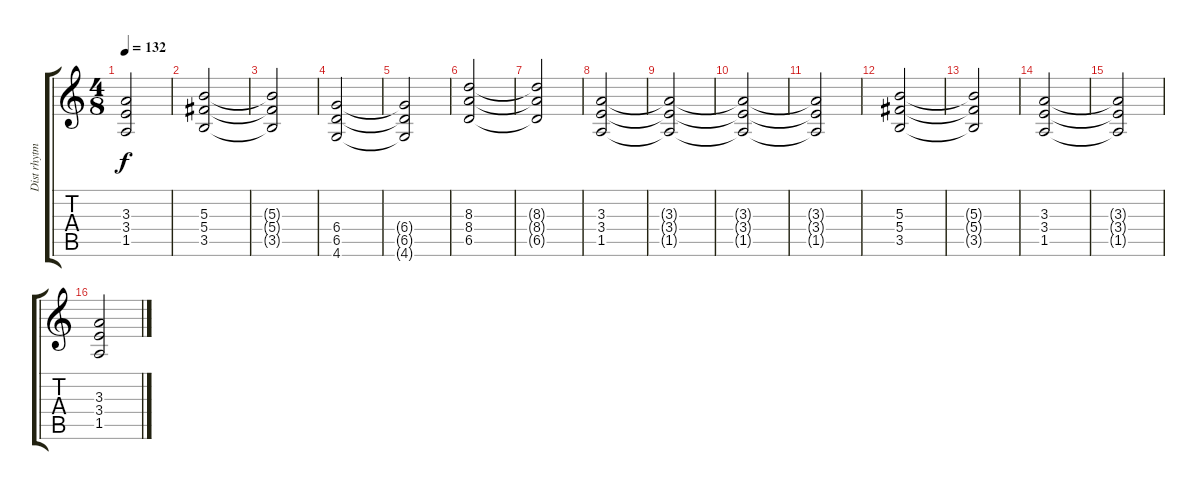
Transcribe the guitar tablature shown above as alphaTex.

\track ("Dist rhytm" "Dist rhytm") {instrument distortionguitar}
\staff {score tabs}
\tuning (Eb4 Bb3 Gb3 Db3 Ab2 Eb2) {hide}
\ts (4 8)
\tempo 132
\clef g2
\ks c
(3.3{t} 3.4{t} 1.5{t}).2{dy f} |
(5.3 5.4 3.5).2 |
(5.3{t} 5.4{t} 3.5{t}).2 |
(6.4 6.5 4.6).2 |
(6.4{t} 6.5{t} 4.6{t}).2 |
(8.3 8.4 6.5).2 |
(8.3{t} 8.4{t} 6.5{t}).2 |
(3.3 3.4 1.5).2 |
(3.3{t} 3.4{t} 1.5{t}).2 |
(3.3{t} 3.4{t} 1.5{t}).2 |
(3.3{t} 3.4{t} 1.5{t}).2 |
(5.3 5.4 3.5).2 |
(5.3{t} 5.4{t} 3.5{t}).2 |
(3.3 3.4 1.5).2 |
(3.3{t} 3.4{t} 1.5{t}).2 |
(3.3 3.4 1.5).2
